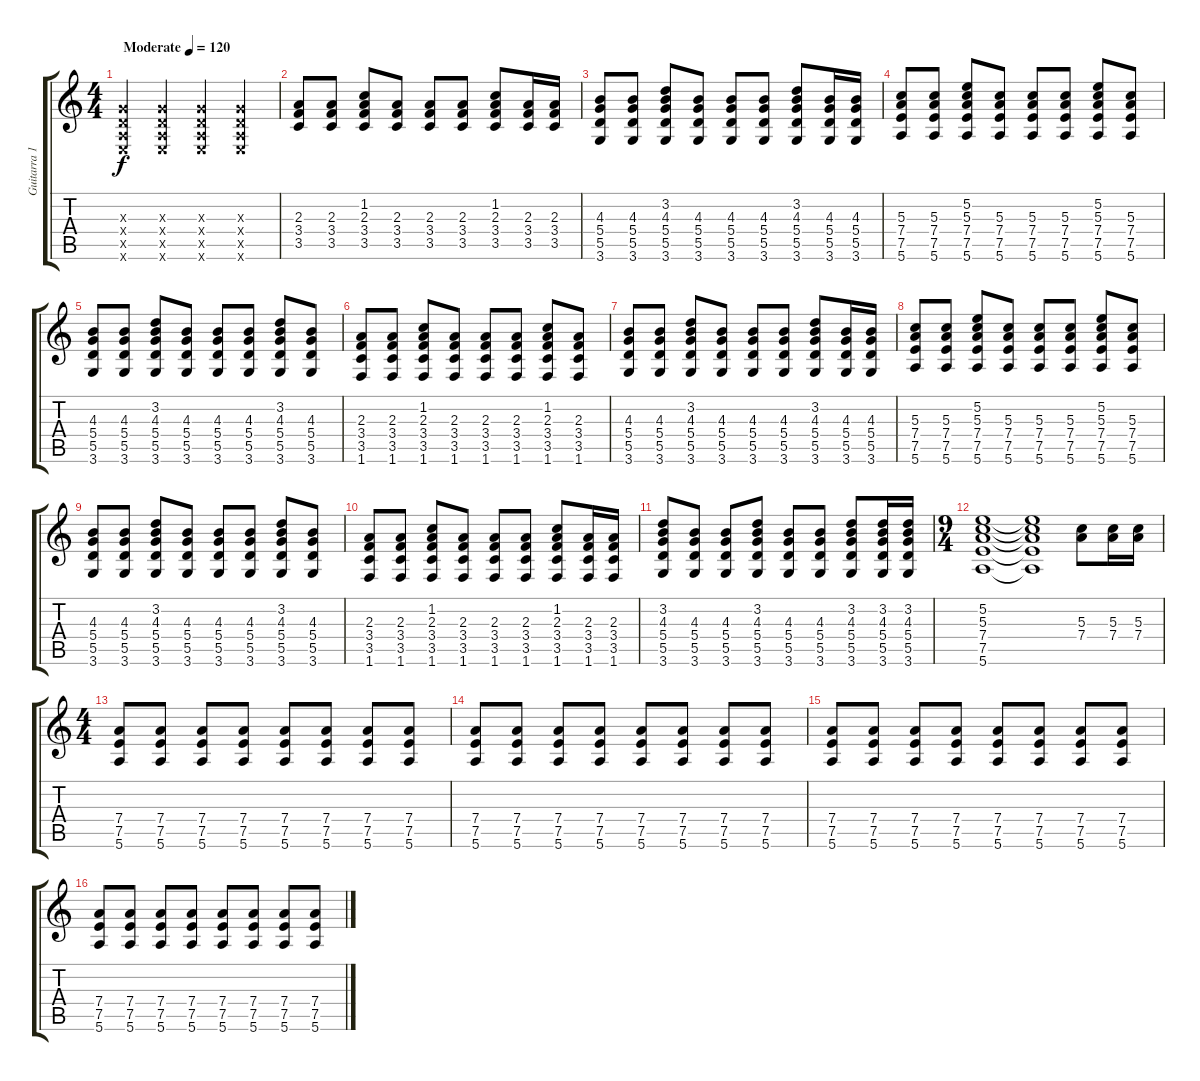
\track ("Guitarra 1" "Guitarra 1") {instrument acousticguitarsteel}
\staff {score tabs}
\tuning (E4 B3 G3 D3 A2 E2) {hide}
\ts (4 4)
\tempo (120 "Moderate")
\clef g2
\ks c
(0.3{x} 0.4{x} 0.5{x} 0.6{x}).4{dy f instrument acousticguitarsteel} (0.3{x} 0.4{x} 0.5{x} 0.6{x}).4 (0.3{x} 0.4{x} 0.5{x} 0.6{x}).4 (0.3{x} 0.4{x} 0.5{x} 0.6{x}).4 |
(2.3 3.4 3.5).8 (2.3 3.4 3.5).8 (1.2 2.3 3.4 3.5).8 (2.3 3.4 3.5).8 (2.3 3.4 3.5).8 (2.3 3.4 3.5).8 (1.2 2.3 3.4 3.5).8 (2.3 3.4 3.5).16 (2.3 3.4 3.5).16 |
(4.3 5.4 5.5 3.6).8 (4.3 5.4 5.5 3.6).8 (3.2 4.3 5.4 5.5 3.6).8 (4.3 5.4 5.5 3.6).8 (4.3 5.4 5.5 3.6).8 (4.3 5.4 5.5 3.6).8 (3.2 4.3 5.4 5.5 3.6).8 (4.3 5.4 5.5 3.6).16 (4.3 5.4 5.5 3.6).16 |
(5.3 7.4 7.5 5.6).8 (5.3 7.4 7.5 5.6).8 (5.2 5.3 7.4 7.5 5.6).8 (5.3 7.4 7.5 5.6).8 (5.3 7.4 7.5 5.6).8 (5.3 7.4 7.5 5.6).8 (5.2 5.3 7.4 7.5 5.6).8 (5.3 7.4 7.5 5.6).8 |
(4.3 5.4 5.5 3.6).8 (4.3 5.4 5.5 3.6).8 (3.2 4.3 5.4 5.5 3.6).8 (4.3 5.4 5.5 3.6).8 (4.3 5.4 5.5 3.6).8 (4.3 5.4 5.5 3.6).8 (3.2 4.3 5.4 5.5 3.6).8 (4.3 5.4 5.5 3.6).8 |
(2.3 3.4 3.5 1.6).8 (2.3 3.4 3.5 1.6).8 (1.2 2.3 3.4 3.5 1.6).8 (2.3 3.4 3.5 1.6).8 (2.3 3.4 3.5 1.6).8 (2.3 3.4 3.5 1.6).8 (1.2 2.3 3.4 3.5 1.6).8 (2.3 3.4 3.5 1.6).8 |
(4.3 5.4 5.5 3.6).8 (4.3 5.4 5.5 3.6).8 (3.2 4.3 5.4 5.5 3.6).8 (4.3 5.4 5.5 3.6).8 (4.3 5.4 5.5 3.6).8 (4.3 5.4 5.5 3.6).8 (3.2 4.3 5.4 5.5 3.6).8 (4.3 5.4 5.5 3.6).16 (4.3 5.4 5.5 3.6).16 |
(5.3 7.4 7.5 5.6).8 (5.3 7.4 7.5 5.6).8 (5.2 5.3 7.4 7.5 5.6).8 (5.3 7.4 7.5 5.6).8 (5.3 7.4 7.5 5.6).8 (5.3 7.4 7.5 5.6).8 (5.2 5.3 7.4 7.5 5.6).8 (5.3 7.4 7.5 5.6).8 |
(4.3 5.4 5.5 3.6).8 (4.3 5.4 5.5 3.6).8 (3.2 4.3 5.4 5.5 3.6).8 (4.3 5.4 5.5 3.6).8 (4.3 5.4 5.5 3.6).8 (4.3 5.4 5.5 3.6).8 (3.2 4.3 5.4 5.5 3.6).8 (4.3 5.4 5.5 3.6).8 |
(2.3 3.4 3.5 1.6).8 (2.3 3.4 3.5 1.6).8 (1.2 2.3 3.4 3.5 1.6).8 (2.3 3.4 3.5 1.6).8 (2.3 3.4 3.5 1.6).8 (2.3 3.4 3.5 1.6).8 (1.2 2.3 3.4 3.5 1.6).8 (2.3 3.4 3.5 1.6).16 (2.3 3.4 3.5 1.6).16 |
(3.2 4.3 5.4 5.5 3.6).8 (4.3 5.4 5.5 3.6).8 (4.3 5.4 5.5 3.6).8 (3.2 4.3 5.4 5.5 3.6).8 (4.3 5.4 5.5 3.6).8 (4.3 5.4 5.5 3.6).8 (3.2 4.3 5.4 5.5 3.6).8 (3.2 4.3 5.4 5.5 3.6).16 (3.2 4.3 5.4 5.5 3.6).16 |
\ts (9 4)
(5.2 5.3 7.4 7.5 5.6).1 (5.2{t} 5.3{t} 7.4{t} 7.5{t} 5.6{t}).1 (5.3 7.4).8 (5.3 7.4).16 (5.3 7.4).16 |
\ts (4 4)
(7.4 7.5 5.6).8 (7.4 7.5 5.6).8 (7.4 7.5 5.6).8 (7.4 7.5 5.6).8 (7.4 7.5 5.6).8 (7.4 7.5 5.6).8 (7.4 7.5 5.6).8 (7.4 7.5 5.6).8 |
(7.4 7.5 5.6).8 (7.4 7.5 5.6).8 (7.4 7.5 5.6).8 (7.4 7.5 5.6).8 (7.4 7.5 5.6).8 (7.4 7.5 5.6).8 (7.4 7.5 5.6).8 (7.4 7.5 5.6).8 |
(7.4 7.5 5.6).8 (7.4 7.5 5.6).8 (7.4 7.5 5.6).8 (7.4 7.5 5.6).8 (7.4 7.5 5.6).8 (7.4 7.5 5.6).8 (7.4 7.5 5.6).8 (7.4 7.5 5.6).8 |
(7.4 7.5 5.6).8 (7.4 7.5 5.6).8 (7.4 7.5 5.6).8 (7.4 7.5 5.6).8 (7.4 7.5 5.6).8 (7.4 7.5 5.6).8 (7.4 7.5 5.6).8 (7.4{ss} 7.5{ss} 5.6{ss}).8
